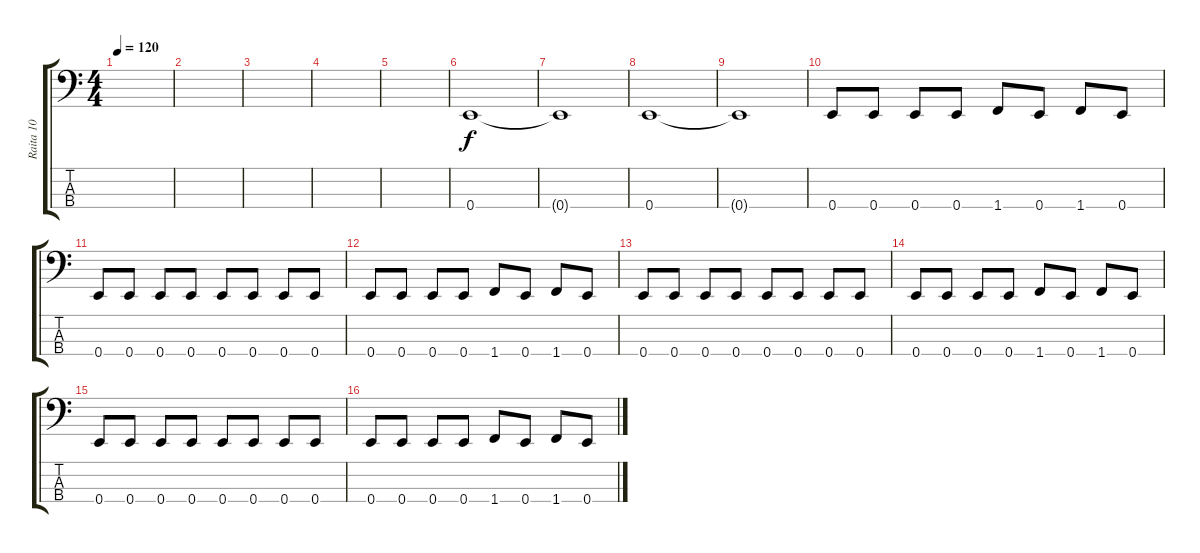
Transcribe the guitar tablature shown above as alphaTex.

\track ("Raita 10" "Raita 10") {instrument electricbassfinger}
\staff {score tabs}
\tuning (G2 D2 A1 E1) {hide}
\ts (4 4)
\tempo 120
\clef f4
\ks c
|
|
|
|
|
0.4.1 |
0.4{t}.1 |
0.4.1 |
0.4{t}.1 |
0.4.8 0.4.8 0.4.8 0.4.8 1.4.8 0.4.8 1.4.8 0.4.8 |
0.4.8 0.4.8 0.4.8 0.4.8 0.4.8 0.4.8 0.4.8 0.4.8 |
0.4.8 0.4.8 0.4.8 0.4.8 1.4.8 0.4.8 1.4.8 0.4.8 |
0.4.8 0.4.8 0.4.8 0.4.8 0.4.8 0.4.8 0.4.8 0.4.8 |
0.4.8 0.4.8 0.4.8 0.4.8 1.4.8 0.4.8 1.4.8 0.4.8 |
0.4.8 0.4.8 0.4.8 0.4.8 0.4.8 0.4.8 0.4.8 0.4.8 |
0.4.8 0.4.8 0.4.8 0.4.8 1.4.8 0.4.8 1.4.8 0.4.8
